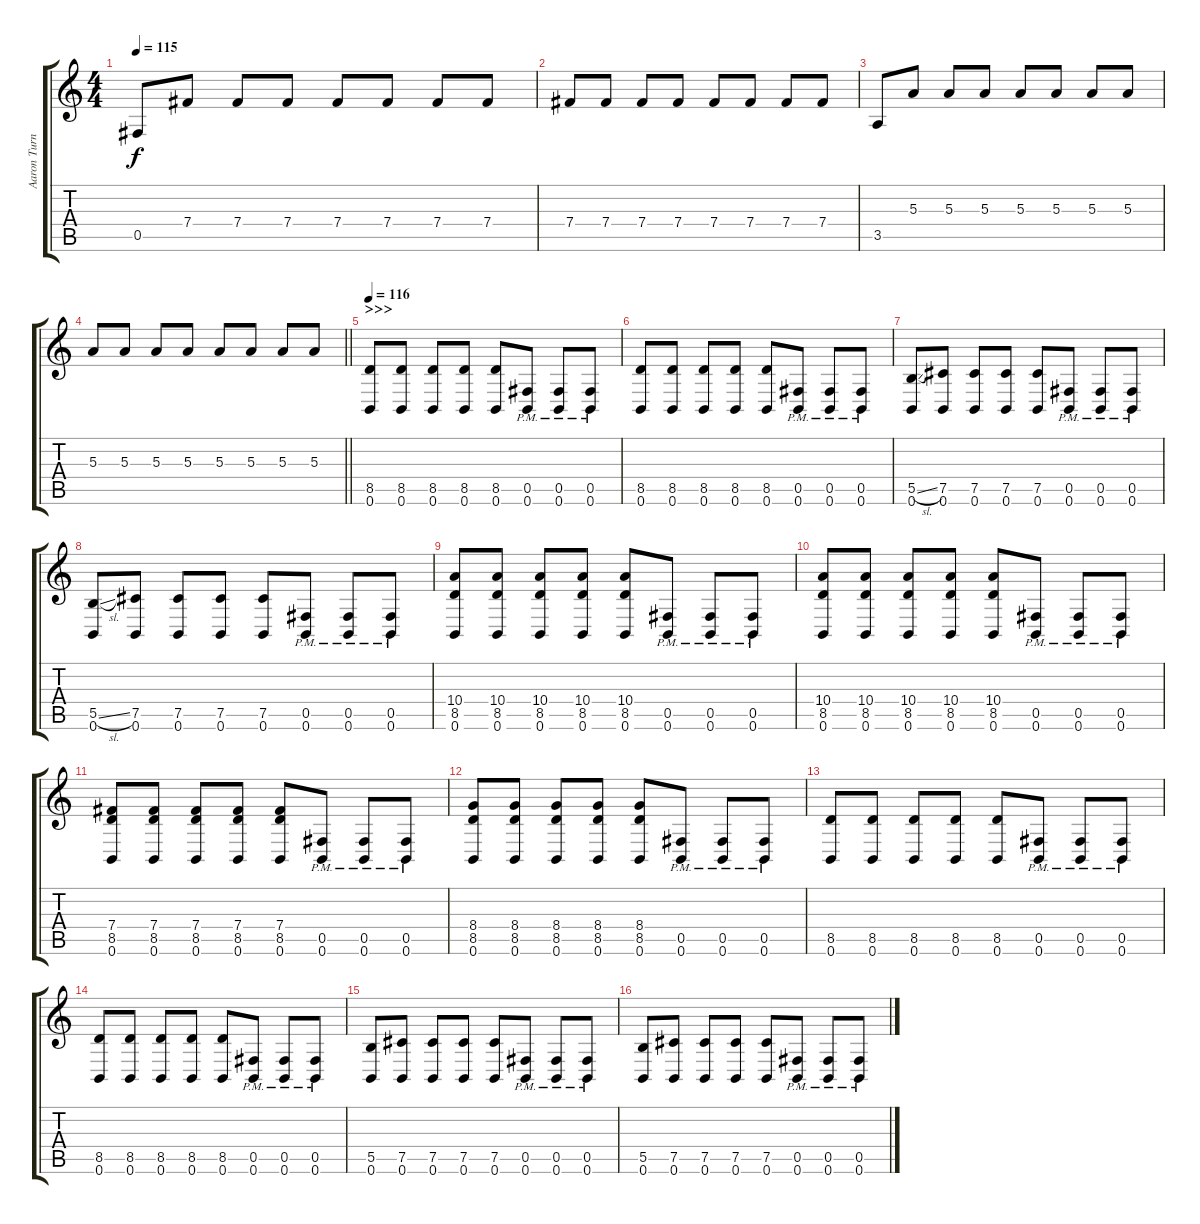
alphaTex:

\track ("Aaron Turner" "Aaron Turn") {instrument distortionguitar}
\staff {score tabs}
\tuning (Db4 Ab3 E3 B2 Gb2 B1) {hide}
\ts (4 4)
\tempo 115
\clef g2
\ks c
0.5.8{dy f} 7.4.8 7.4.8 7.4.8 7.4.8 7.4.8 7.4.8 7.4.8 |
7.4.8 7.4.8 7.4.8 7.4.8 7.4.8 7.4.8 7.4.8 7.4.8 |
3.5.8 5.3.8 5.3.8 5.3.8 5.3.8 5.3.8 5.3.8 5.3.8 |
\barLineRight lightlight
5.3.8 5.3.8 5.3.8 5.3.8 5.3.8 5.3.8 5.3.8 5.3.8 |
\section ("" ">>>")
\tempo 116
(8.5 0.6).8{instrument distortionguitar} (8.5 0.6).8 (8.5 0.6).8 (8.5 0.6).8 (8.5 0.6).8 (0.5{pm} 0.6{pm}).8 (0.5{pm} 0.6{pm}).8 (0.5{pm} 0.6{pm}).8 |
(8.5 0.6).8 (8.5 0.6).8 (8.5 0.6).8 (8.5 0.6).8 (8.5 0.6).8 (0.5{pm} 0.6{pm}).8 (0.5{pm} 0.6{pm}).8 (0.5{pm} 0.6{pm}).8 |
(5.5{sl} 0.6).8 (7.5 0.6).8 (7.5 0.6).8 (7.5 0.6).8 (7.5 0.6).8 (0.5{pm} 0.6{pm}).8 (0.5{pm} 0.6{pm}).8 (0.5{pm} 0.6{pm}).8 |
(5.5{sl} 0.6).8 (7.5 0.6).8 (7.5 0.6).8 (7.5 0.6).8 (7.5 0.6).8 (0.5{pm} 0.6{pm}).8 (0.5{pm} 0.6{pm}).8 (0.5{pm} 0.6{pm}).8 |
(10.4 8.5 0.6).8 (10.4 8.5 0.6).8 (10.4 8.5 0.6).8 (10.4 8.5 0.6).8 (10.4 8.5 0.6).8 (0.5{pm} 0.6{pm}).8 (0.5{pm} 0.6{pm}).8 (0.5{pm} 0.6{pm}).8 |
(10.4 8.5 0.6).8 (10.4 8.5 0.6).8 (10.4 8.5 0.6).8 (10.4 8.5 0.6).8 (10.4 8.5 0.6).8 (0.5{pm} 0.6{pm}).8 (0.5{pm} 0.6{pm}).8 (0.5{pm} 0.6{pm}).8 |
(7.4 8.5 0.6).8 (7.4 8.5 0.6).8 (7.4 8.5 0.6).8 (7.4 8.5 0.6).8 (7.4 8.5 0.6).8 (0.5{pm} 0.6{pm}).8 (0.5{pm} 0.6{pm}).8 (0.5{pm} 0.6{pm}).8 |
(8.4 8.5 0.6).8 (8.4 8.5 0.6).8 (8.4 8.5 0.6).8 (8.4 8.5 0.6).8 (8.4 8.5 0.6).8 (0.5{pm} 0.6{pm}).8 (0.5{pm} 0.6{pm}).8 (0.5{pm} 0.6{pm}).8 |
(8.5 0.6).8 (8.5 0.6).8 (8.5 0.6).8 (8.5 0.6).8 (8.5 0.6).8 (0.5{pm} 0.6{pm}).8 (0.5{pm} 0.6{pm}).8 (0.5{pm} 0.6{pm}).8 |
(8.5 0.6).8 (8.5 0.6).8 (8.5 0.6).8 (8.5 0.6).8 (8.5 0.6).8 (0.5{pm} 0.6{pm}).8 (0.5{pm} 0.6{pm}).8 (0.5{pm} 0.6{pm}).8 |
(5.5 0.6).8 (7.5 0.6).8 (7.5 0.6).8 (7.5 0.6).8 (7.5 0.6).8 (0.5{pm} 0.6{pm}).8 (0.5{pm} 0.6{pm}).8 (0.5{pm} 0.6{pm}).8 |
(5.5 0.6).8 (7.5 0.6).8 (7.5 0.6).8 (7.5 0.6).8 (7.5 0.6).8 (0.5{pm} 0.6{pm}).8 (0.5{pm} 0.6{pm}).8 (0.5{pm} 0.6{pm}).8
